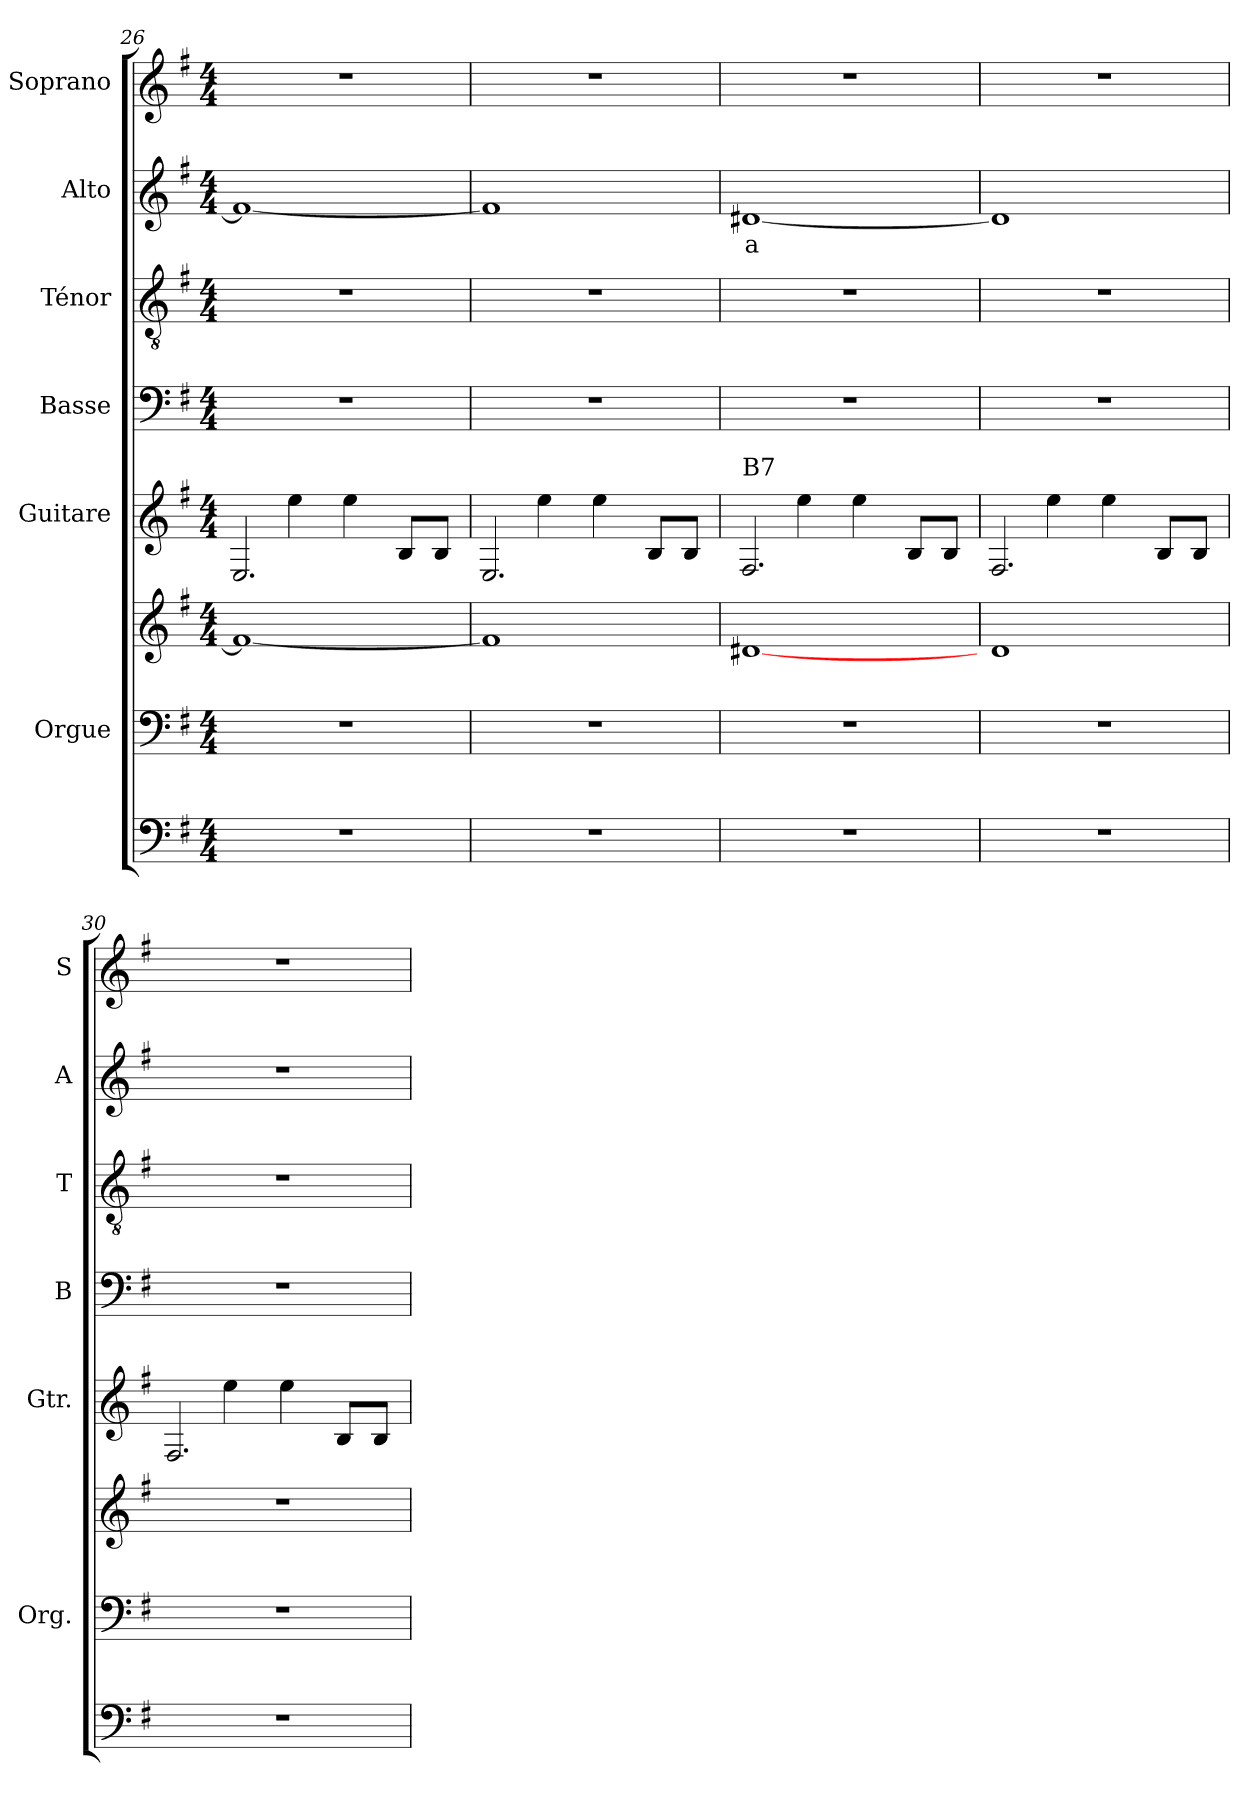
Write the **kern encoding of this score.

**kern	**kern	**kern	**kern	**kern	**kern	**kern	**text	**kern
*part7	*part6	*part6	*part5	*part4	*part3	*part2	*part2	*part1
*staff8	*staff7	*staff6	*staff5	*staff4	*staff3	*staff2	*staff2	*staff1
*	*I"Orgue	*	*I"Guitare	*I"Basse	*I"Ténor	*I"Alto	*	*I"Soprano
*	*I'Org.	*	*I'Gtr.	*I'B	*I'T	*I'A	*	*I'S
*clefF4	*clefF4	*clefG2	*clefG2	*clefF4	*clefGv2	*clefG2	*	*clefG2
*	*	*	*ITrd7c12	*	*	*	*	*
*k[f#]	*k[f#]	*k[f#]	*k[f#]	*k[f#]	*k[f#]	*k[f#]	*	*k[f#]
*e:	*e:	*e:	*e:	*e:	*e:	*e:	*	*e:
*M4/4	*M4/4	*M4/4	*M4/4	*M4/4	*M4/4	*M4/4	*	*M4/4
=26	=26	=26	=26	=26	=26	=26	=26	=26
*	*	*	*^	*	*	*	*	*
1r	1r	1f#_	2.EE/	4g\yy	1r	1r	1f#_	.	1r
.	.	.	.	4e\	.	.	.	.	.
.	.	.	.	4e\	.	.	.	.	.
.	.	.	8BB/L	4ryy	.	.	.	.	.
.	.	.	8BB/J	.	.	.	.	.	.
=27	=27	=27	=27	=27	=27	=27	=27	=27	=27
1r	1r	1f#]	2.EE/	4g\yy	1r	1r	1f#]	.	1r
.	.	.	.	4e\	.	.	.	.	.
.	.	.	.	4e\	.	.	.	.	.
.	.	.	8BB/L	4ryy	.	.	.	.	.
.	.	.	8BB/J	.	.	.	.	.	.
=28	=28	=28	=28	=28	=28	=28	=28	=28	=28
!	!	!	!LO:TX:a:t=B7	!	!	!	!	!	!
!	!	!	!	!	!	!	!	!LO:LY:b	!
1r	1r	[1d#X	2.FF#/	4g\yy	1r	1r	[1d#X	a	1r
.	.	.	.	4e\	.	.	.	.	.
.	.	.	.	4e\	.	.	.	.	.
.	.	.	8BB/L	4ryy	.	.	.	.	.
.	.	.	8BB/J	.	.	.	.	.	.
!!LO:PB:g=z
=29	=29	=29	=29	=29	=29	=29	=29	=29	=29
1r	1r	1d	2.FF#/	4g\yy	1r	1r	1d#]	.	1r
.	.	.	.	4e\	.	.	.	.	.
.	.	.	.	4e\	.	.	.	.	.
.	.	.	8BB/L	4ryy	.	.	.	.	.
.	.	.	8BB/J	.	.	.	.	.	.
=30	=30	=30	=30	=30	=30	=30	=30	=30	=30
1r	1r	1r	2.FF#/	4g\yy	1r	1r	1r	.	1r
.	.	.	.	4e\	.	.	.	.	.
.	.	.	.	4e\	.	.	.	.	.
.	.	.	8BB/L	4ryy	.	.	.	.	.
.	.	.	8BB/J	.	.	.	.	.	.
*	*	*	*v	*v	*	*	*	*	*
=	=	=	=	=	=	=	=	=
*-	*-	*-	*-	*-	*-	*-	*-	*-
